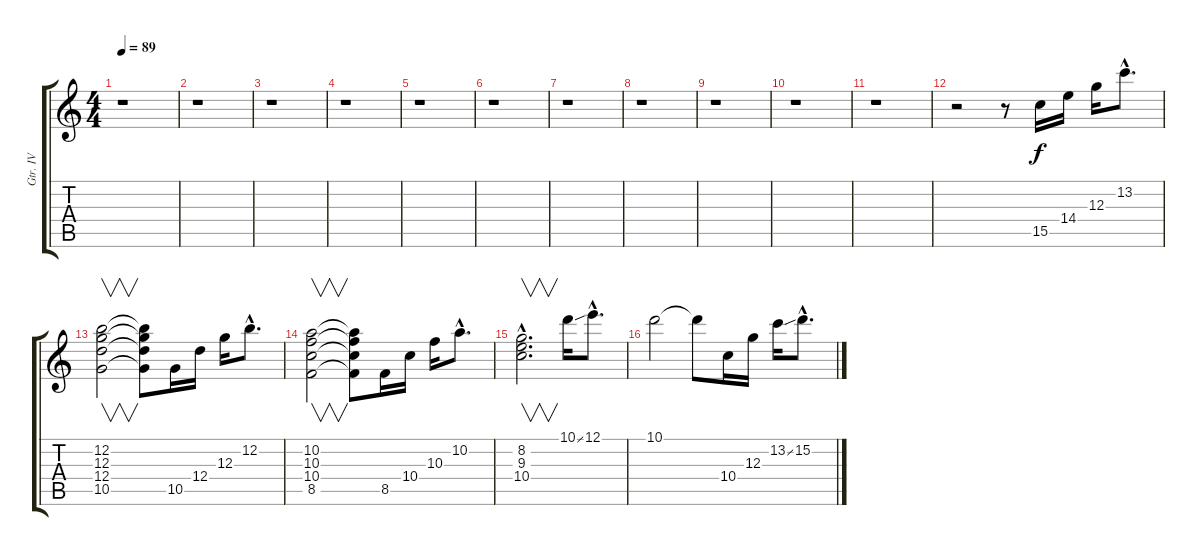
\track ("Gtr. IV" "Gtr. IV") {instrument distortionguitar}
\staff {score tabs}
\tuning (E4 B3 G3 D3 A2 E2) {hide}
\ts (4 4)
\tempo 89
\clef g2
\ks c
r.1{dy f} |
r.1 |
r.1 |
r.1 |
r.1 |
r.1 |
r.1 |
r.1 |
r.1 |
r.1 |
r.1 |
r.2 r.8 15.5.16 14.4.16 12.3.16 13.2{hac}.8{d} |
(12.2 12.3 12.4 10.5).2{v} (12.2{t} 12.3{t} 12.4{t} 10.5{t}).8 10.5.16 12.4.16 12.3.16 12.2{hac}.8{d} |
(10.2 10.3 10.4 8.5).2{v} (10.2{t} 10.3{t} 10.4{t} 8.5{t}).8 8.5.16 10.4.16 10.3.16 10.2{hac}.8{d} |
(8.2{hac} 9.3{hac} 10.4{hac}).2{v d} 10.1{ss}.16 12.1{hac}.8{d} |
10.1.2 10.1{t}.8 10.4.16 12.3.16 13.2{ss}.16 15.2{hac}.8{d}
